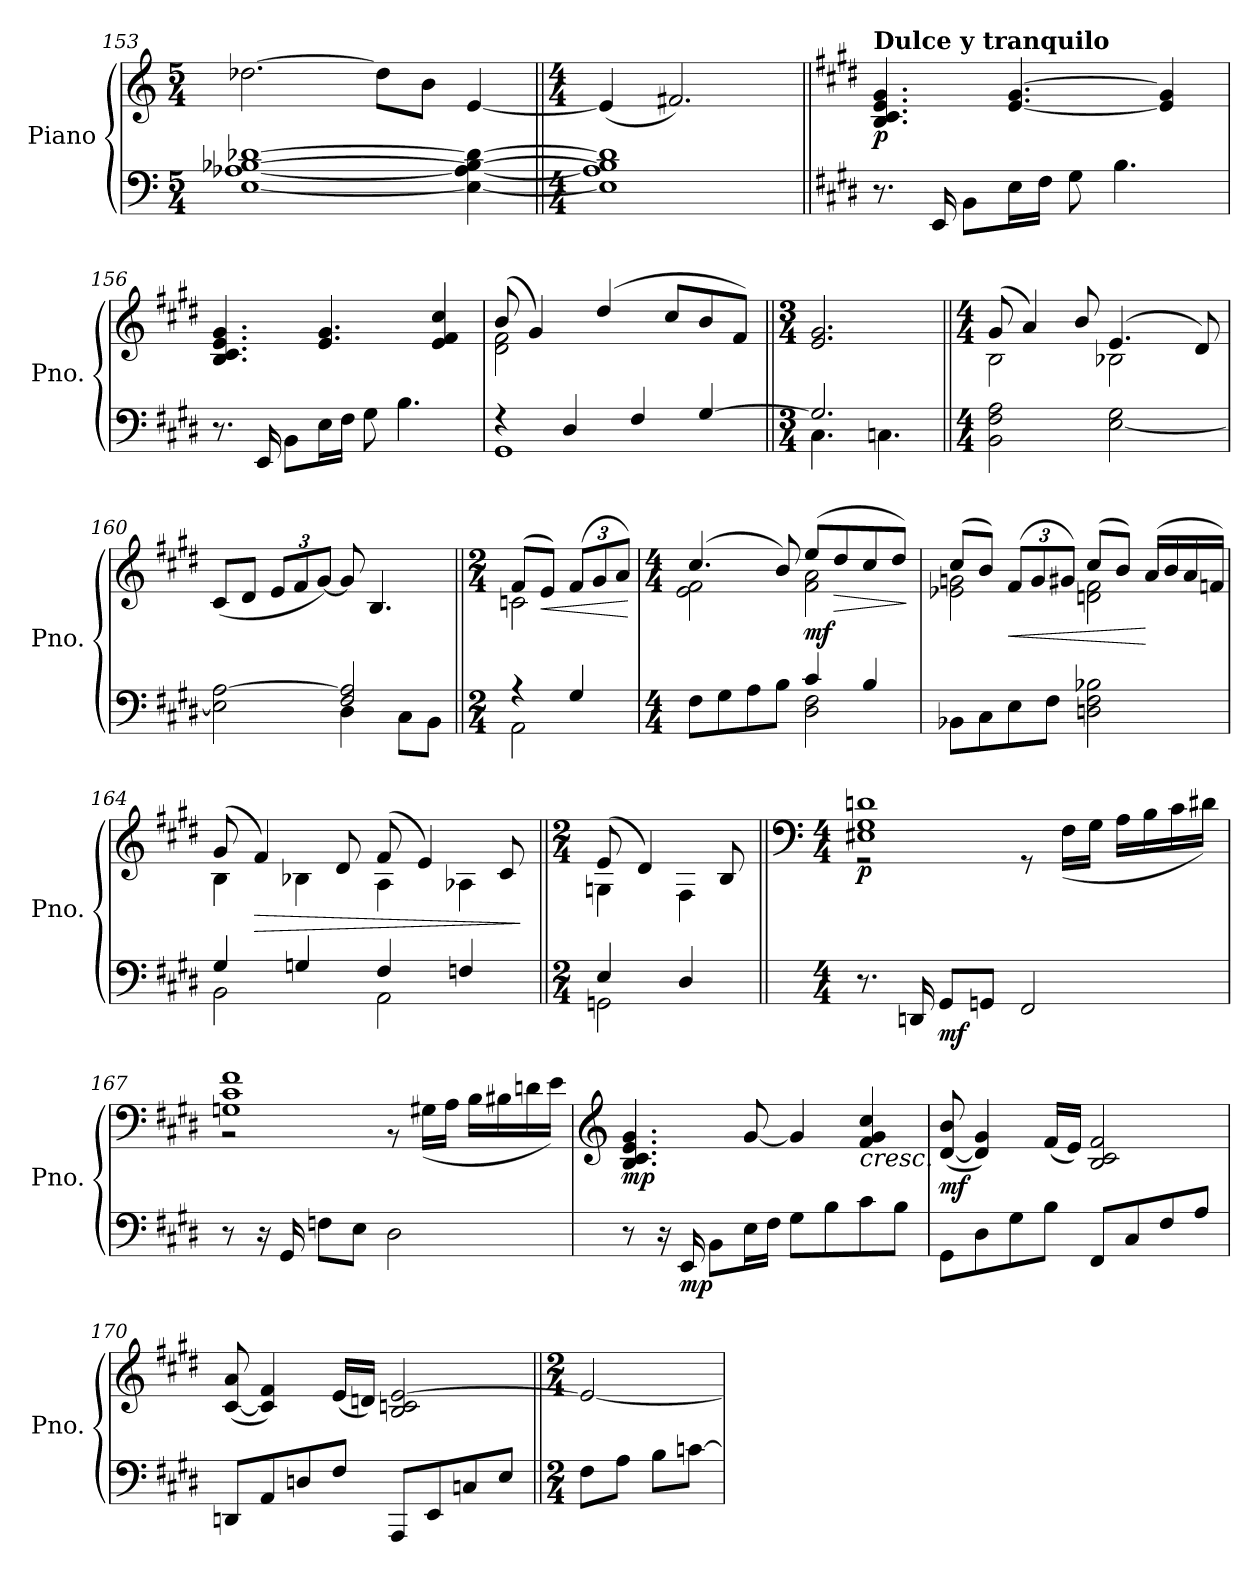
**kern	**kern	**dynam
*part1	*part1	*part1
*staff2	*staff1	*staff1/2
*I"Piano	*	*
*I'Pno.	*	*
*clefF4	*clefG2	*
*k[]	*k[]	*
*M5/4	*M5/4	*
=153	=153	=153
[1E [1A-X [1B-X [1d-X	[2.dd-X\	.
.	8dd-\L]	.
.	8b\J	.
4E\_ 4A-\_ 4B-\_ 4d-\_	[4e/	.
=154||	=154||	=154||
*k[]	*k[]	*
*M4/4	*M4/4	*
1E] 1A-] 1B-] 1d-]	(4e/]	.
.	2.f#X/)	.
=155||	=155||	=155||
*k[f#c#g#d#]	*k[f#c#g#d#]	*
*	*MM85	*
!	!LO:TX:a:B:t=Dulce y tranquilo	!
!	!	!LO:DY:b
8.r	4.B/ 4.c#/ 4.e/ 4.g#/	p
16EE/	.	.
8BB\L	.	.
16E\L	[4.e/ [4.g#/	.
16F#\JJ	.	.
8G#\	.	.
4.B\	.	.
.	4e/] 4g#/]	.
!!LO:LB:g=z
=156	=156	=156
8.r	4.B/ 4.c#/ 4.e/ 4.g#/	.
16EE/	.	.
8BB\L	.	.
16E\L	4.e/ 4.g#/	.
16F#\JJ	.	.
8G#\	.	.
4.B\	.	.
.	4e/ 4f#/ 4cc#/	.
=157	=157	=157
*^	*^	*
4r	1GG#	(8b/	2d#\ 2f#\	.
.	.	4g#/)	.	.
4D#/	.	.	.	.
.	.	(4dd#/	.	.
4F#/	.	.	2ryy	.
.	.	8cc#/L	.	.
[4G#/	.	8b/	.	.
.	.	8f#/J)	.	.
*	*	*v	*v	*
=158||	=158||	=158||	=158||
*M3/4	*	*M3/4	*
2.G#/]	4.C#\	2.e/ 2.g#/	.
.	4.Cn\	.	.
=159||	=159||	=159||	=159||
*M4/4	*	*M4/4	*
*	*	*^	*
2BB\ 2F#\ 2A\	2ryy	(8g#/	2B\	.
.	.	4a/)	.	.
.	.	8b/	.	.
4ryy	[2E\ 2G#\	(4.e/	2B-X\	.
4ryy	.	.	.	.
.	.	8d#/)	.	.
*	*	*v	*v	*
!!LO:LB:g=z
=160	=160	=160	=160
2E\] [2A\	2ryy	(8c#/L	.
.	.	8d#/J	.
*	*	*Xbrackettup	*
.	.	12e/L	.
.	.	12f#/	.
.	.	[12g#/J)	.
2F#/ 2A/]	4D#\	8g#/]	.
.	.	4.B/	.
.	8C#\L	.	.
.	8BB\J	.	.
=161||	=161||	=161||	=161||
*M2/4	*	*M2/4	*
*	*	*^	*
4r	2AA\	(8f#/L	2cn\	.
!	!	!	!	!LO:HP:b
.	.	8e/J)	.	<
4G#/	.	(12f#/L	.	.
.	.	12g#/	.	.
.	.	12a/J)	.	.
*v	*v	*	*	*
*	*v	*v	*
.	.	[
=162	=162	=162
*M4/4	*M4/4	*
*^	*^	*
8F#\L	2ryy	(4.cc#/	2e\ 2f#\	.
8G#\	.	.	.	.
8A\	.	.	.	.
8B\J	.	8b/)	.	.
!	!	!	!	!LO:DY:b
4c#/	2D#\ 2F#\	(8ee/L	2f#\ 2a\	mf
!	!	!	!	!LO:HP:b
.	.	8dd#/	.	>
4B/	.	8cc#/	.	.
.	.	8dd#/J)	.	.
*v	*v	*	*	*
*	*v	*v	*
.	.	]
!!LO:LB:g=z
=163	=163	=163
*	*^	*
8BB-X\L	(8cc#/L	2e-X\ 2gn\	.
8C#\	8b/J)	.	.
!	!	!	!LO:HP:b
8E\	(12f#/L	.	<
.	12g/	.	.
8F#\J	.	.	.
.	12g#X/J)	.	.
2Dn\ 2F#\ 2B-X\	(8cc#/L	2dn\ 2f#\	.
.	8b/J)	.	.
.	(16a/LL	.	[
.	16b/	.	.
.	16a/	.	.
.	16fn/JJ)	.	.
=164	=164	=164	=164
*^	*	*	*
4G#/	2BB\	(8g#/	4B\	.
!	!	!	!	!LO:HP:b
.	.	4f#/)	.	>
4Gn/	.	.	4B-X\	.
.	.	8d#/	.	.
4F#/	2AA\	(8f#/	4A\	.
.	.	4e/)	.	.
4Fn/	.	.	4A-X\	.
.	.	8c#/	.	.
*v	*v	*	*	*
*	*v	*v	*
.	.	]
=165||	=165||	=165||
*M2/4	*M2/4	*
*^	*^	*
4E/	2GGn\	(8e/	4Gn\	.
.	.	4d#/)	.	.
4D#/	.	.	4F#\	.
.	.	8B/	.	.
*v	*v	*	*	*
!!LO:LB:g=z	!!
=166||	=166||	=166||	=166||
*	*clefF4	*	*
*M4/4	*M4/4	*	*
!	!	!	!LO:DY:b
8.r	1E#X 1G# 1dn	2r	p
16DDn/	.	.	.
!	!	!	!LO:DY:b=2
8GG#/L	.	.	mf
8GGn/J	.	.	.
2FF#/	.	8r	.
.	.	(16F#\LL	.
.	.	16G#\JJ	.
.	.	16A\LL	.
.	.	16B\	.
.	.	16c#\	.
.	.	16d#X\JJ)	.
=167	=167	=167	=167
8r	1Gn 1c# 1f#	2r	.
16r	.	.	.
16GG#/	.	.	.
8Fn\L	.	.	.
8E\J	.	.	.
2D#\	.	8r	.
.	.	(16G#X\LL	.
.	.	16A\JJ	.
.	.	16B\LL	.
.	.	16B#X\	.
.	.	16dn\	.
.	.	16e\JJ)	.
*	*v	*v	*
=168	=168	=168
*	*clefG2	*
*	*^	*
!	!	!	!LO:DY:b
*	*v	*v	*
8r	4.B/ 4.c#/ 4.e/ 4.g#/	mp
16r	.	.
!	!	!LO:DY:b=2
16EE/	.	mp
8BB\L	.	.
16E\L	[8g#/	.
16F#\JJ	.	.
8G#\L	4g#/]	.
8B\	.	.
!	!	!LO:HP:b
8c#\	4f#/ 4g#/ 4cc#/	<
8B\J	.	.
!!LO:PB:g=z
=169	=169	=169
!	!	!LO:DY:b
8GG#\L	([8d#/ 8b/	mf
8D#\	4d#/] 4g#/)	.
8G#\	.	.
8B\J	(16f#/LL	.
.	16e/JJ)	.
8FF#/L	2B/ 2c#/ 2f#/	.
8C#/	.	.
8F#/	.	.
8A/J	.	.
=170	=170	=170
8DDn/L	([8c#/ 8a/	.
8AA/	4c#/] 4f#/)	.
8Dn/	.	.
8F#/J	(16e/LL	.
.	16dn/JJ)	.
8AAA/L	2B/ 2cn/ [2e/	[
8EE/	.	.
8Cn/	.	.
8E/J	.	.
=171||	=171||	=171||
*M2/4	*M2/4	*
8F#\L	2e/_	.
8A\J	.	.
8B\L	.	.
[8cn\J	.	.
=	=	=
*-	*-	*-
